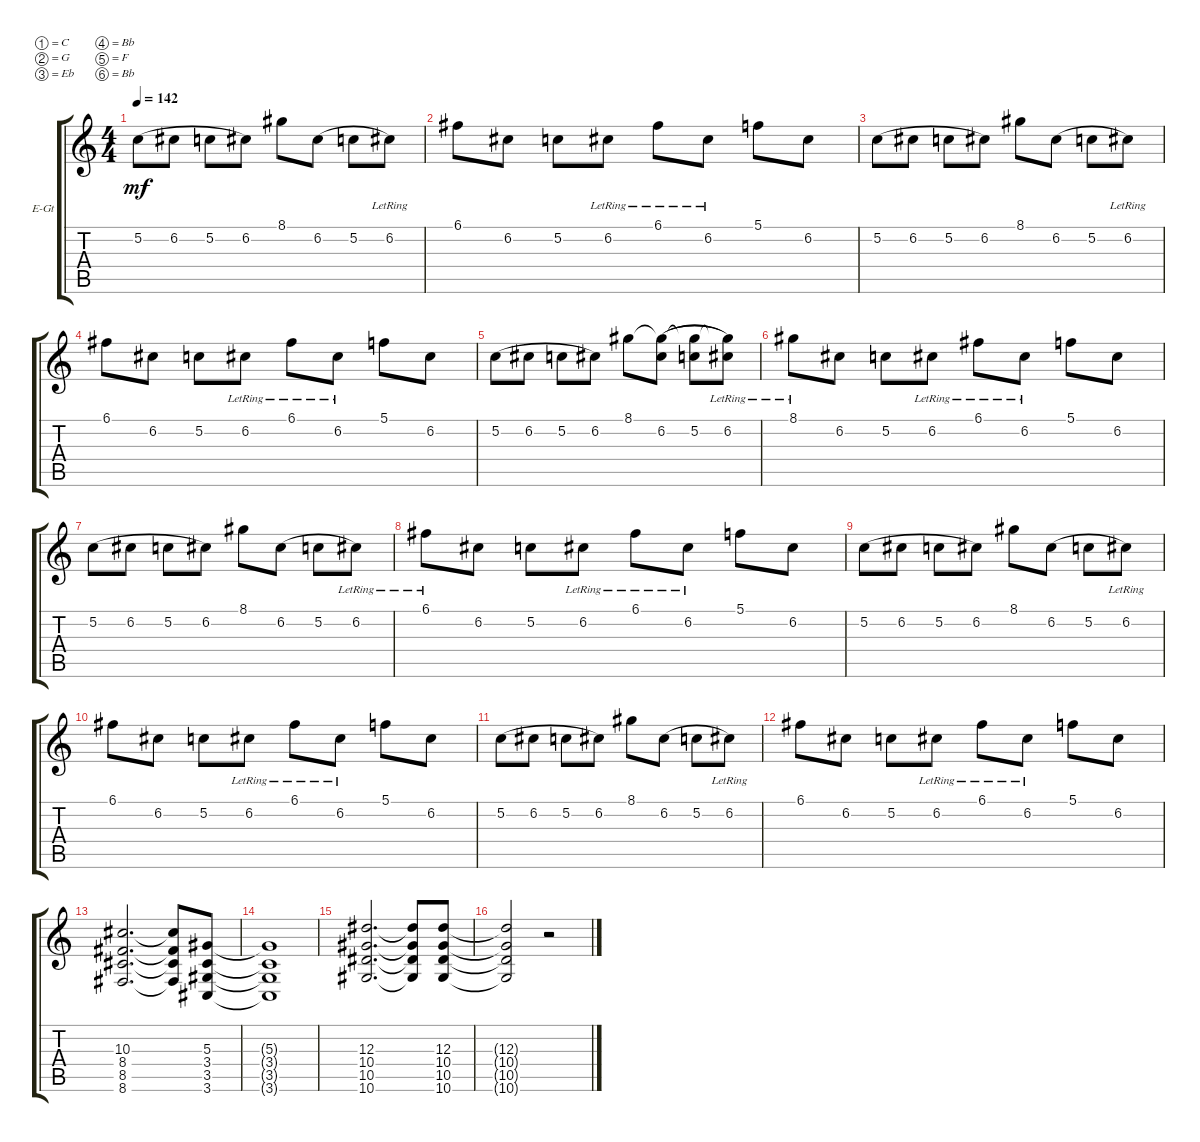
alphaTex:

\defaultSystemsLayout 4
\bracketExtendMode groupsimilarinstruments
\firstSystemTrackNameOrientation horizontal
\otherSystemsTrackNameOrientation horizontal
\track ("Guitar 2" "E-Gt") {instrument distortionguitar}
\staff {score tabs}
\tuning (C4 G3 Eb3 Bb2 F2 Bb1)
\ts (4 4)
\tempo 142
\clef g2
\scale
0.333333
\ks c
5.2.8{dy mf legatoorigin} 6.2.8{legatoorigin} 5.2.8{legatoorigin} 6.2.8 8.1.8 6.2.8{legatoorigin} 5.2.8{legatoorigin} 6.2{lr}.8 |
\scale
0.333333 6.1.8 6.2.8 5.2.8 6.2{lr}.8 6.1{lr}.8 6.2{lr}.8 5.1.8 6.2.8 |
\scale
0.333333 5.2.8{legatoorigin} 6.2.8{legatoorigin} 5.2.8{legatoorigin} 6.2.8 8.1.8 6.2.8{legatoorigin} 5.2.8{legatoorigin} 6.2{lr}.8 |
\scale
0.333333 6.1.8 6.2.8 5.2.8 6.2{lr}.8 6.1{lr}.8 6.2{lr}.8 5.1.8 6.2.8 |
\scale
0.333333 5.2.8{legatoorigin} 6.2.8{legatoorigin} 5.2.8{legatoorigin} 6.2.8 8.1.8 (6.2 8.1{t}).8{legatoorigin} (5.2 8.1{t}).8{legatoorigin} (6.2{lr} 8.1{t}).8 |
\scale
0.333333 8.1{lr}.8 6.2.8 5.2.8 6.2{lr}.8 6.1{lr}.8 6.2{lr}.8 5.1.8 6.2.8 |
\scale
0.333333 5.2.8{legatoorigin} 6.2.8{legatoorigin} 5.2.8{legatoorigin} 6.2.8 8.1.8 6.2.8{legatoorigin} 5.2.8{legatoorigin} 6.2{lr}.8 |
\scale
0.333333 6.1{lr}.8 6.2.8 5.2.8 6.2{lr}.8 6.1{lr}.8 6.2{lr}.8 5.1.8 6.2.8 |
\scale
0.333333 5.2.8{legatoorigin} 6.2.8{legatoorigin} 5.2.8{legatoorigin} 6.2.8 8.1.8 6.2.8{legatoorigin} 5.2.8{legatoorigin} 6.2{lr}.8 |
\scale
0.333333 6.1.8 6.2.8 5.2.8 6.2{lr}.8 6.1{lr}.8 6.2{lr}.8 5.1.8 6.2.8 |
\scale
0.333333 5.2.8{legatoorigin} 6.2.8{legatoorigin} 5.2.8{legatoorigin} 6.2.8 8.1.8 6.2.8{legatoorigin} 5.2.8{legatoorigin} 6.2{lr}.8 |
\scale
0.333333 6.1.8 6.2.8 5.2.8 6.2{lr}.8 6.1{lr}.8 6.2{lr}.8 5.1.8 6.2.8 |
\scale
0.333333 (8.4 8.5 8.6 10.3).2{d} (10.3{t} 8.4{t} 8.5{t} 8.6{t}).8 (5.3 3.4 3.5 3.6).8 |
\scale
0.333333 (3.6{t} 3.5{t} 3.4{t} 5.3{t}).1 |
\scale
0.333333 (10.6 10.5 10.4 12.3).2{d} (12.3{t} 10.4{t} 10.5{t} 10.6{t}).8 (12.3 10.4 10.5 10.6).8 |
\scale
0.333333 (10.6{t} 10.5{t} 10.4{t} 12.3{t}).2 r.2
